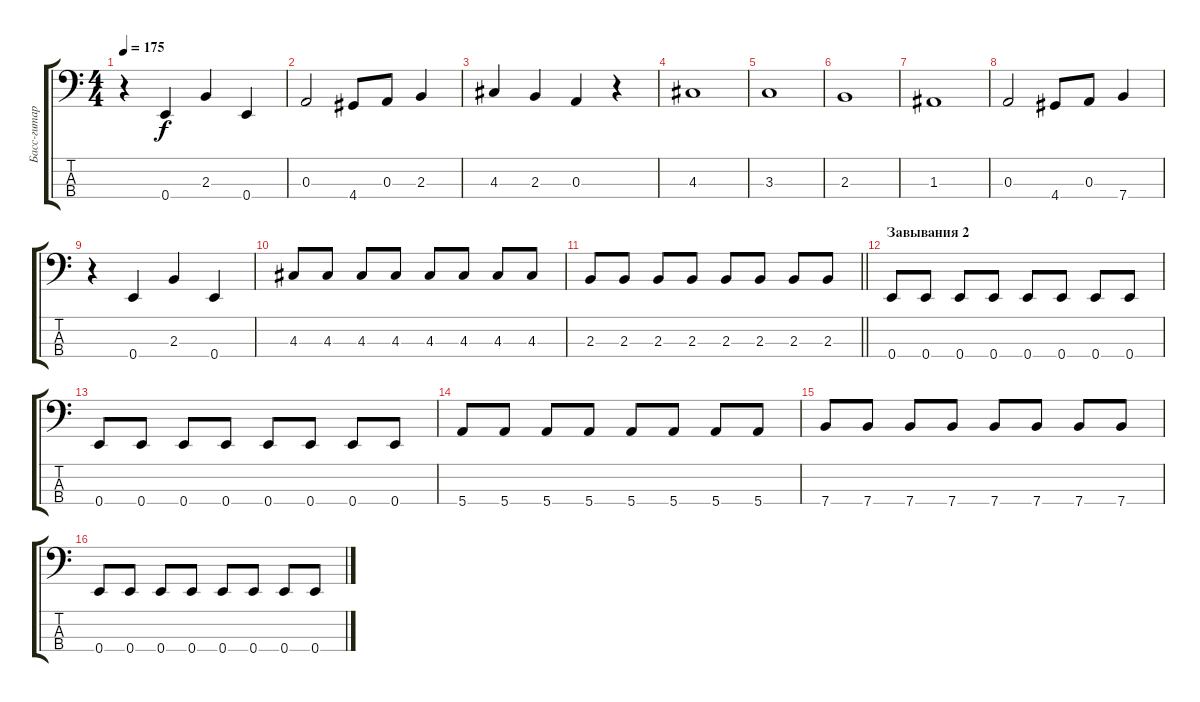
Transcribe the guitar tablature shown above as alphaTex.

\track ("Басс-гитара" "Басс-гитар") {instrument electricbasspick}
\staff {score tabs}
\tuning (G2 D2 A1 E1) {hide}
\ts (4 4)
\tempo 175
\clef f4
\ks c
r.4{dy f} 0.4.4 2.3.4 0.4.4 |
0.3.2 4.4.8 0.3.8 2.3.4 |
4.3.4 2.3.4 0.3.4 r.4 |
4.3.1 |
3.3.1 |
2.3.1 |
1.3.1 |
0.3.2 4.4.8 0.3.8 7.4.4 |
r.4 0.4.4 2.3.4 0.4.4 |
4.3.8 4.3.8 4.3.8 4.3.8 4.3.8 4.3.8 4.3.8 4.3.8 |
\barLineRight lightlight
2.3.8 2.3.8 2.3.8 2.3.8 2.3.8 2.3.8 2.3.8 2.3.8 |
\section ("" "Завывания 2")
0.4.8 0.4.8 0.4.8 0.4.8 0.4.8 0.4.8 0.4.8 0.4.8 |
0.4.8 0.4.8 0.4.8 0.4.8 0.4.8 0.4.8 0.4.8 0.4.8 |
5.4.8 5.4.8 5.4.8 5.4.8 5.4.8 5.4.8 5.4.8 5.4.8 |
7.4.8 7.4.8 7.4.8 7.4.8 7.4.8 7.4.8 7.4.8 7.4.8 |
0.4.8 0.4.8 0.4.8 0.4.8 0.4.8 0.4.8 0.4.8 0.4.8
